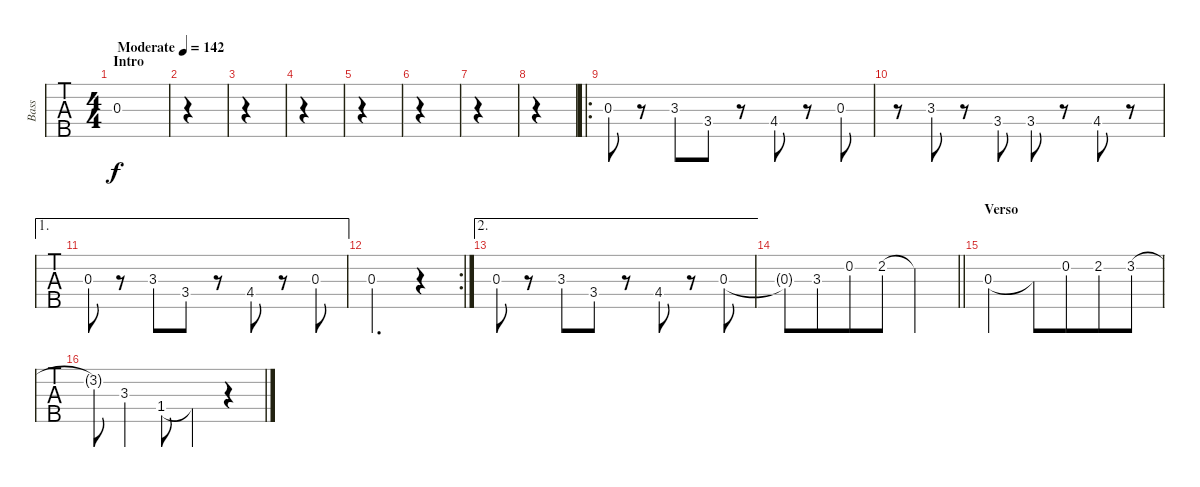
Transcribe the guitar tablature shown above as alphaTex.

\track ("Bass" "Bass") {instrument electricbassfinger}
\staff {tabs}
\tuning (G2 D2 A1 E1 B0) {hide}
\ts (4 4)
\section ("" "Intro")
\tempo (142 "Moderate")
\clef f4
\ks c
0.3.1{dy f instrument electricbassfinger} |
|
|
|
|
|
|
|
\ro
0.3.8 r.8 3.3.8 3.4.8 r.8 4.4.8 r.8 0.3.8 |
r.8 3.3.8 r.8 3.4.8 3.4.8 r.8 4.4.8 r.8 |
\ae 1
0.3.8 r.8 3.3.8 3.4.8 r.8 4.4.8 r.8 0.3.8 |
\rc 2
0.3.2{d} r.4 |
\ae 2
0.3.8 r.8 3.3.8 3.4.8 r.8 4.4.8 r.8 0.3.8 |
\barLineRight lightlight
0.3{t}.8 3.3.8{beam merge} 0.2.8 2.2.8 2.2{t}.2 |
\section ("" "Verso")
0.3.2 0.3{t}.8 0.2.8{beam merge} 2.2.8 3.2.8 |
3.2{t}.8 3.3.4 1.4.8 1.4{t}.4 r.4
